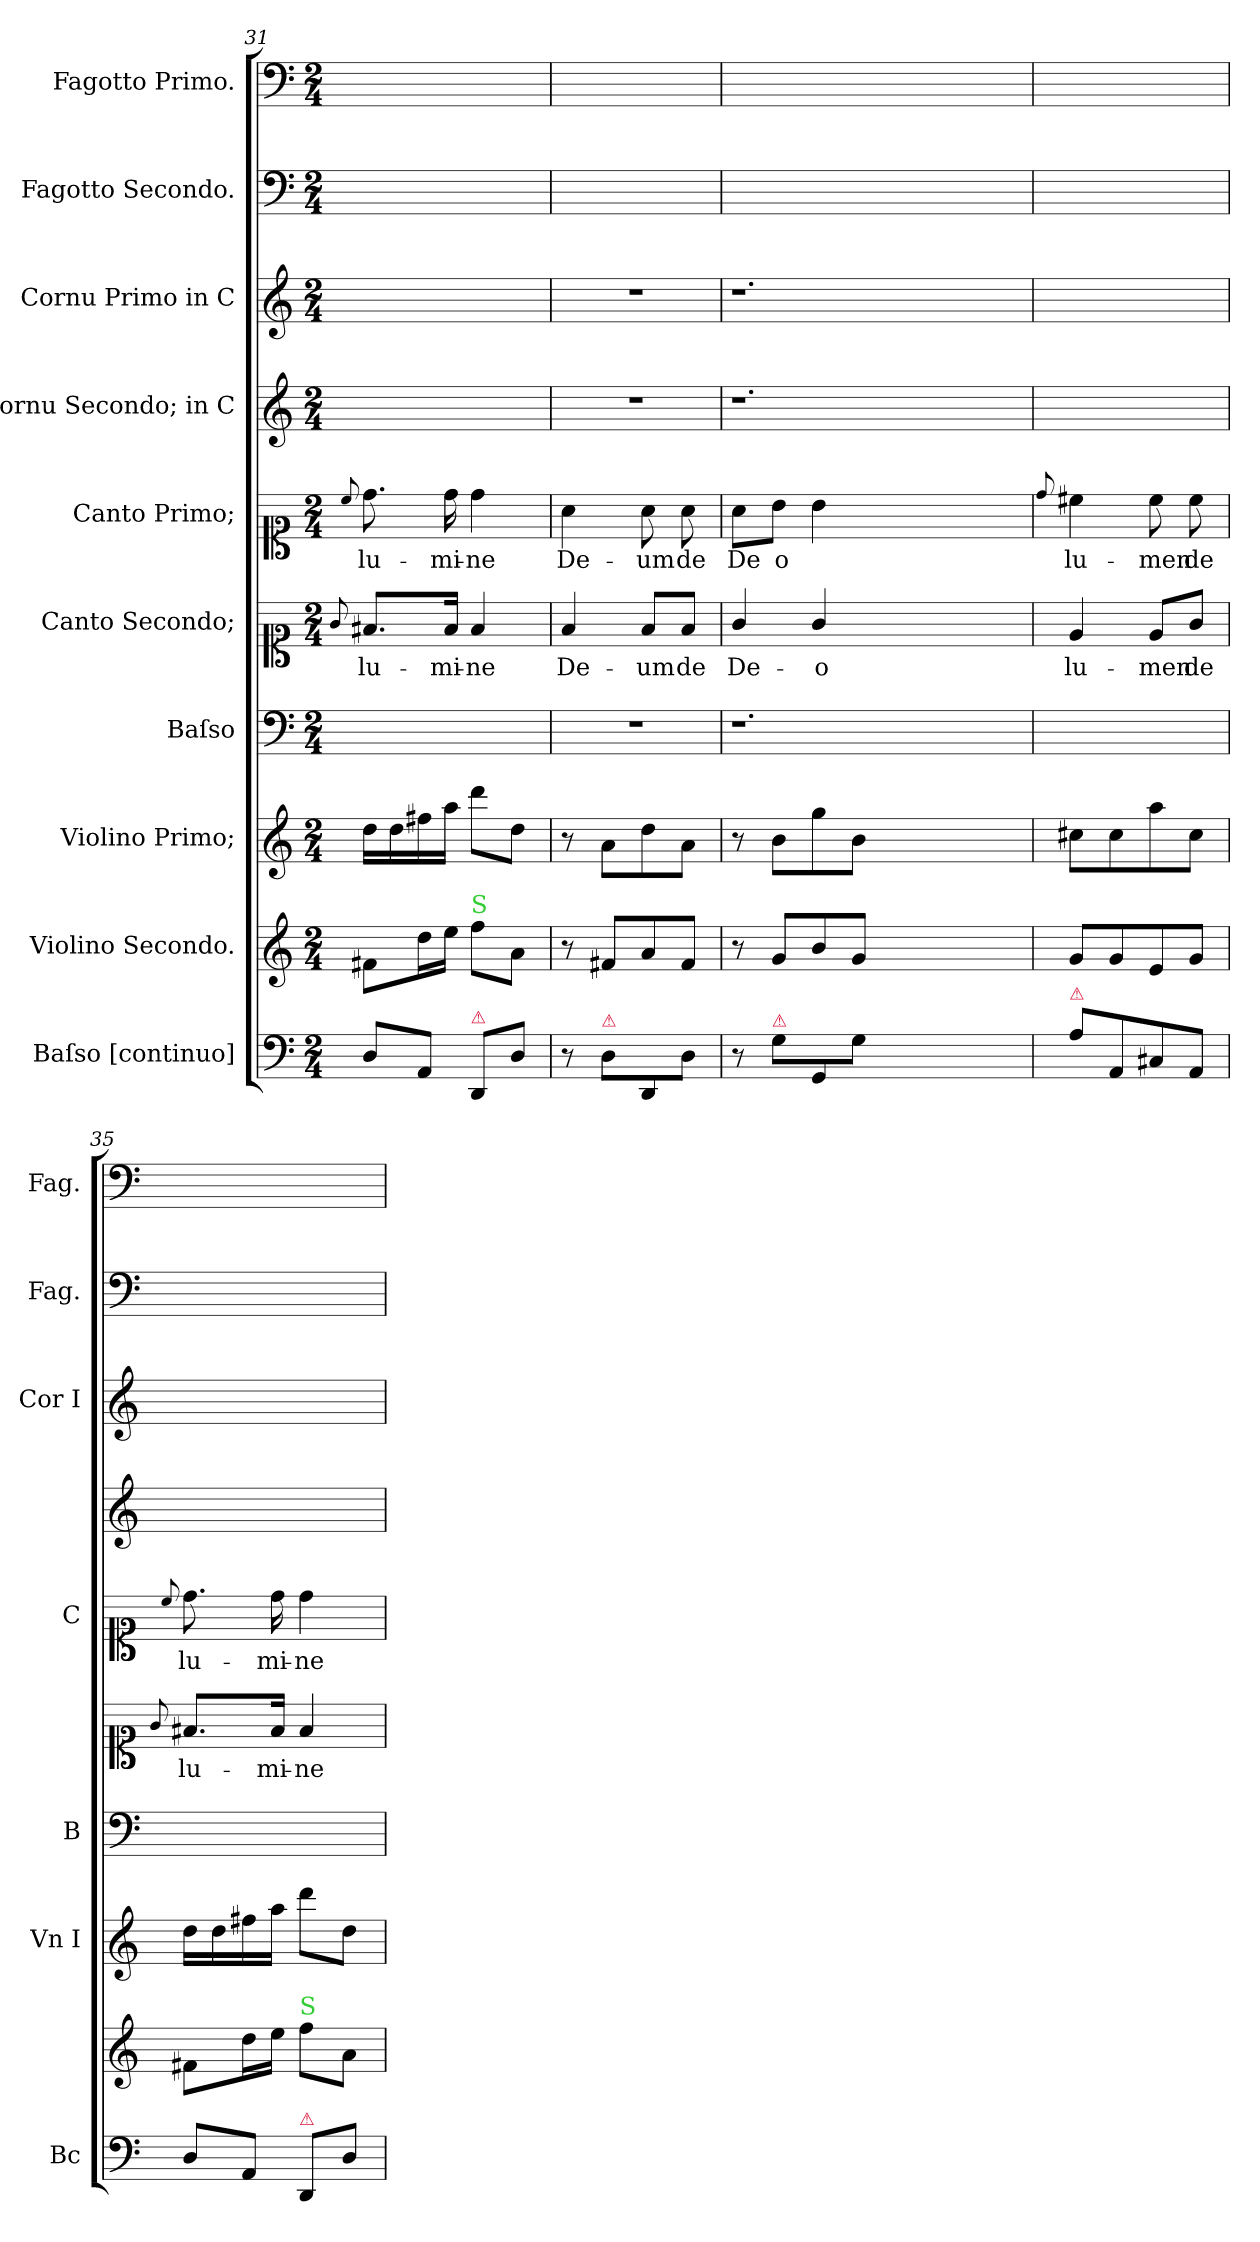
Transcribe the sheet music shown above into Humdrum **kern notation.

**kern	**kern	**kern	**kern	**kern	**text	**kern	**text	**kern	**kern	**kern	**kern
*part10	*part9	*part8	*part7	*part6	*part6	*part5	*part5	*part4	*part3	*part2	*part1
*staff10	*staff9	*staff8	*staff7	*staff6	*staff6	*staff5	*staff5	*staff4	*staff3	*staff2	*staff1
*I"Baſso [continuo]	*I"Violino Secondo.	*I"Violino Primo;	*I"Baſso	*I"Canto Secondo;	*	*I"Canto Primo;	*	*I"Cornu Secondo; in C	*I"Cornu Primo in C	*I"Fagotto Secondo.	*I"Fagotto Primo.
*I'Bc	*	*I'Vn I	*I'B	*	*	*I'C	*	*	*I'Cor I	*I'Fag.	*I'Fag.
*clefF4	*clefG2	*clefG2	*clefF4	*clefC1	*	*clefC1	*	*clefG2	*clefG2	*clefF4	*clefF4
*k[]	*k[]	*k[]	*k[]	*k[]	*	*k[]	*	*k[]	*k[]	*k[]	*k[]
*M2/4	*M2/4	*M2/4	*M2/4	*M2/4	*	*M2/4	*	*M2/4	*M2/4	*M2/4	*M2/4
=31	=31	=31	=31	=31	=31	=31	=31	=31	=31	=31	=31
.	.	.	.	8qqg/	.	8qqcc/	.	.	.	.	.
8DL	8f#XL	16ddLL	2ryy	8.f#X/L	lu-	8.dd	lu-	2ryy	2ryy	2ryy	2ryy
.	.	16dd	.	.	.	.	.	.	.	.	.
8AAJ	16ddL	16ff#X	.	.	.	.	.	.	.	.	.
.	16eeJJ	16aaJJ	.	16f#/Jk	-mi-	16dd	-mi-	.	.	.	.
!	!LO:TX:a:color=limegreen:t=S	!	!	!	!	!	!	!	!	!	!
!LO:TX:a:color=crimson:t=⚠	!	!	!	!	!	!	!	!	!	!	!
8DD/L	8ffL	8dddL	.	4f#/	-ne	4dd	-ne	.	.	.	.
8D\J	8aJ	8ddJ	.	.	.	.	.	.	.	.	.
=32	=32	=32	=32	=32	=32	=32	=32	=32	=32	=32	=32
8r	8r	8r	2r	4f/	De-	4a	De-	2r	2r	2ryy	2ryy
!LO:TX:a:color=crimson:t=⚠	!	!	!	!	!	!	!	!	!	!	!
8D\L	8f#XL	8aL	.	.	.	.	.	.	.	.	.
8DD/	8a	8dd	.	8f/L	-um	8a	-um	.	.	.	.
8D\J	8f#J	8aJ	.	8f/J	de	8a	de	.	.	.	.
=33	=33	=33	=33	=33	=33	=33	=33	=33	=33	=33	=33
8r	8r	8r	1.r	4g/	De-	8aL	De	1.r	1.r	2ryy	2ryy
!LO:TX:a:color=crimson:t=⚠	!	!	!	!	!	!	!	!	!	!	!
8G\L	8gL	8bL	.	.	.	8bJ	o	.	.	.	.
8GG/	8b	8gg	.	4g/	-o	4b	.	.	.	.	.
8G\J	8gJ	8bJ	.	.	.	.	.	.	.	.	.
1ryy	1ryy	1ryy	.	1ryy	.	1ryy	.	.	.	1ryy	1ryy
=34	=34	=34	=34	=34	=34	=34	=34	=34	=34	=34	=34
.	.	.	.	.	.	8qqdd/	.	.	.	.	.
!LO:TX:a:color=crimson:t=⚠	!	!	!	!	!	!	!	!	!	!	!
8A\L	8gL	8cc#XL	2ryy	4e/	lu-	4cc#X	lu-	2ryy	2ryy	2ryy	2ryy
8AA/	8g	8cc#	.	.	.	.	.	.	.	.	.
8C#X/	8e	8aa	.	8e/L	-men	8cc#	-men	.	.	.	.
8AA/J	8gJ	8cc#J	.	8g/J	de	8cc#	de	.	.	.	.
=35	=35	=35	=35	=35	=35	=35	=35	=35	=35	=35	=35
.	.	.	.	8qqg/	.	8qqcc/	.	.	.	.	.
8DL	8f#XL	16ddLL	2ryy	8.f#X/L	lu-	8.dd	lu-	2ryy	2ryy	2ryy	2ryy
.	.	16dd	.	.	.	.	.	.	.	.	.
8AAJ	16ddL	16ff#X	.	.	.	.	.	.	.	.	.
.	16eeJJ	16aaJJ	.	16f#/Jk	-mi-	16dd	-mi-	.	.	.	.
!	!LO:TX:a:color=limegreen:t=S	!	!	!	!	!	!	!	!	!	!
!LO:TX:a:color=crimson:t=⚠	!	!	!	!	!	!	!	!	!	!	!
8DD/L	8ffL	8dddL	.	4f#/	-ne	4dd	-ne	.	.	.	.
8D\J	8aJ	8ddJ	.	.	.	.	.	.	.	.	.
=	=	=	=	=	=	=	=	=	=	=	=
*-	*-	*-	*-	*-	*-	*-	*-	*-	*-	*-	*-
